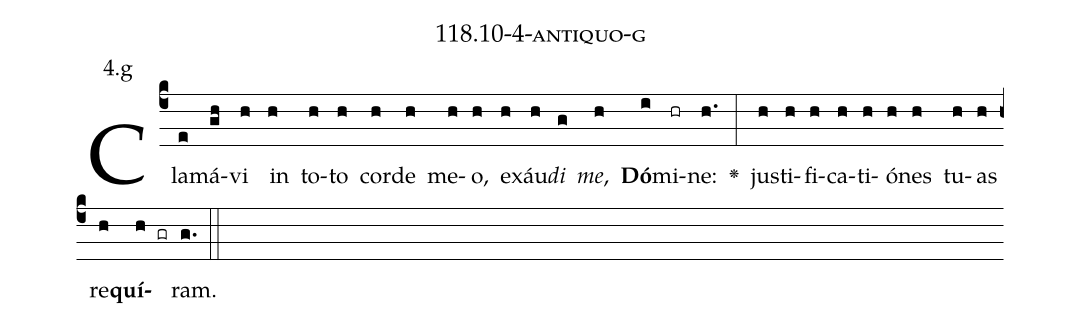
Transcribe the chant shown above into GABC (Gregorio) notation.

name: 118.10-4-antiquo-g;
annotation: 4.g;
%%
(c4)Cla(e)má(gh)vi(h) in(h) to(h)to(h) cor(h)de(h) me(h)o,(h) ex(h)áu(h)<i>di</i>(g) <i>me</i>,(h) <b>Dó</b>(i)mi(hr)ne:(h.) <v>\greheightstar</v>(:) jus(h)ti(h)fi(h)ca(h)ti(h)ó(h)nes(h) tu(h)as(h) re(h)<b>quí</b>(h gr)ram.(g.) (::)


%E(h) u(h) o(h) u(h) a(h) e.(g.) (::)
